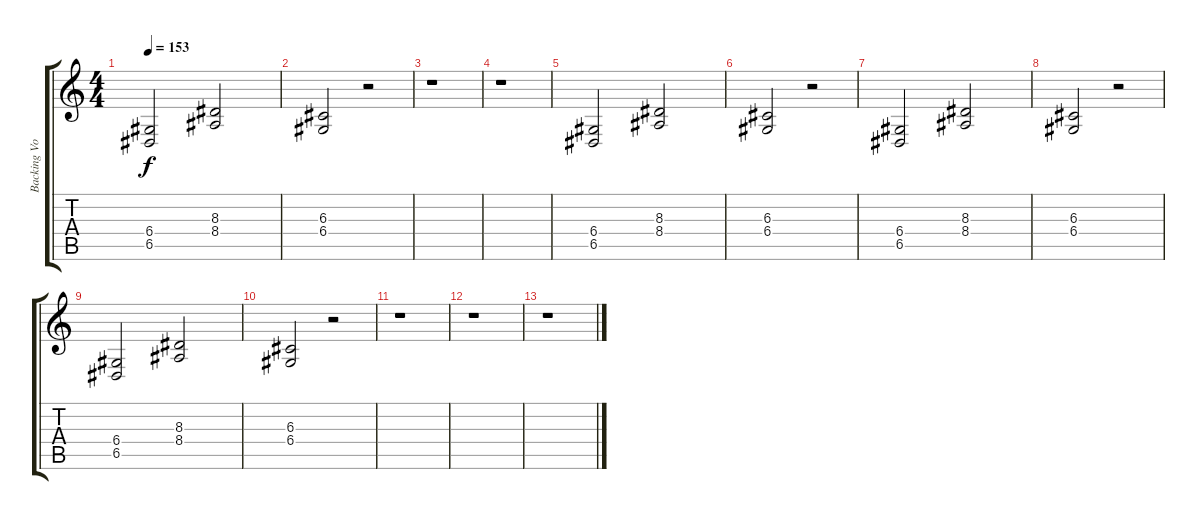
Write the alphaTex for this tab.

\track ("Backing Vocals" "Backing Vo") {instrument flute}
\staff {score tabs}
\tuning (E4 B3 G3 D3 A2 E2) {hide}
\ts (4 4)
\tempo 153
\clef g2
\ks c
(6.4 6.5).2{dy f} (8.3 8.4).2 |
(6.3 6.4).2 r.2 |
r.1 |
r.1 |
(6.4 6.5).2 (8.3 8.4).2 |
(6.3 6.4).2 r.2 |
(6.4 6.5).2 (8.3 8.4).2 |
(6.3 6.4).2 r.2 |
(6.4 6.5).2 (8.3 8.4).2 |
(6.3 6.4).2 r.2 |
r.1 |
r.1 |
r.1
